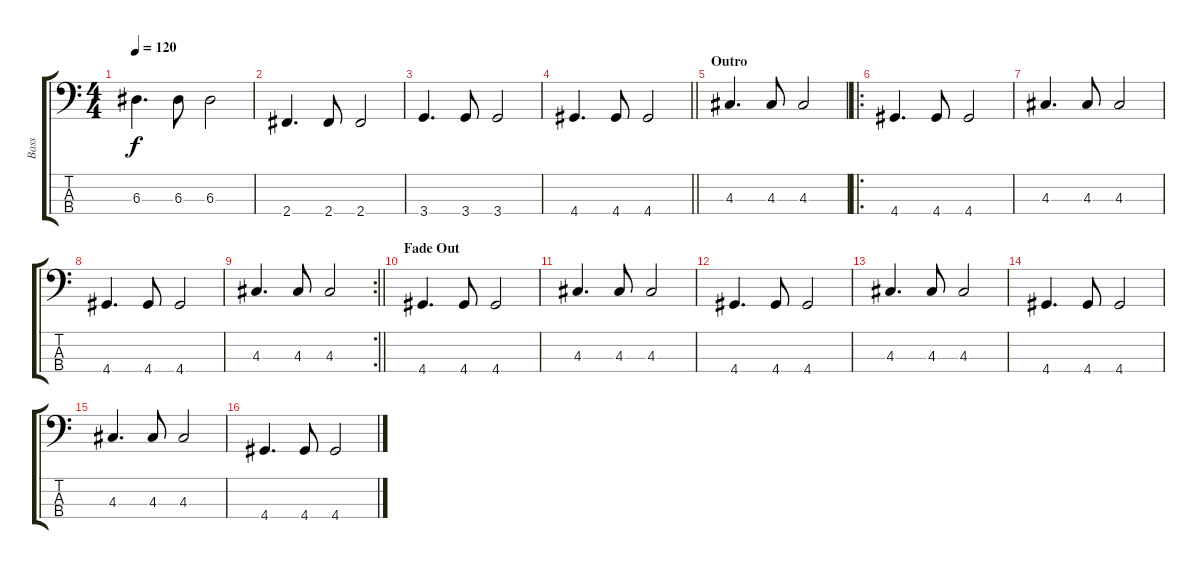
\track ("Bass" "Bass") {instrument electricbassfinger}
\staff {score tabs}
\tuning (G2 D2 A1 E1) {hide}
\ts (4 4)
\tempo 120
\clef f4
\ks c
6.3.4{d dy f} 6.3.8 6.3.2 |
2.4.4{d} 2.4.8 2.4.2 |
3.4.4{d} 3.4.8 3.4.2 |
\barLineRight lightlight
4.4.4{d} 4.4.8 4.4.2 |
\section ("" "Outro")
4.3.4{d} 4.3.8 4.3.2 |
\ro
4.4.4{d} 4.4.8 4.4.2 |
4.3.4{d} 4.3.8 4.3.2 |
4.4.4{d} 4.4.8 4.4.2 |
\rc 2
\barLineRight lightlight
4.3.4{d} 4.3.8 4.3.2 |
\section ("" "Fade Out")
4.4.4{d volume 4} 4.4.8 4.4.2 |
4.3.4{d} 4.3.8 4.3.2 |
4.4.4{d} 4.4.8 4.4.2 |
4.3.4{d} 4.3.8 4.3.2 |
4.4.4{d} 4.4.8 4.4.2 |
4.3.4{d} 4.3.8 4.3.2 |
4.4.4{d} 4.4.8 4.4.2
